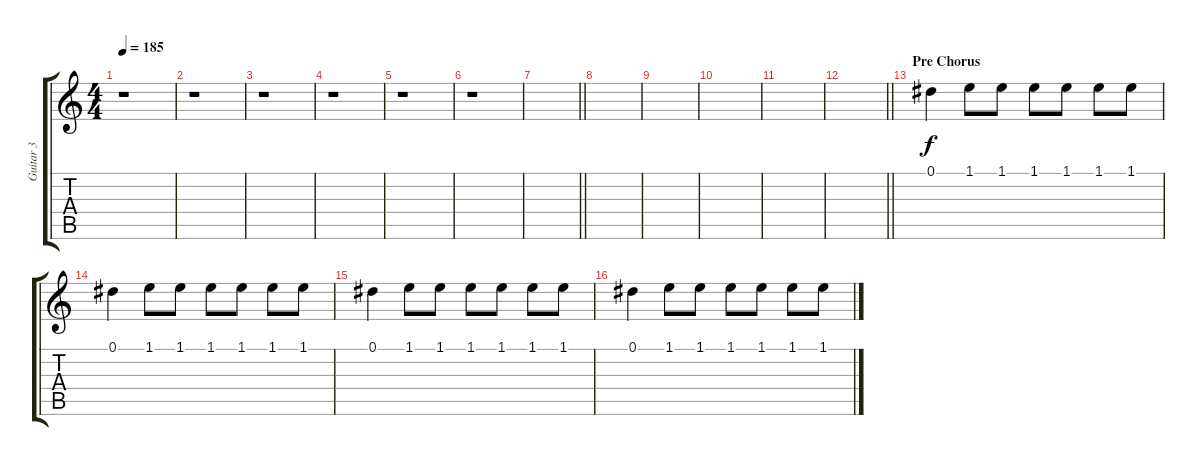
\track ("Guitar 3" "Guitar 3") {instrument distortionguitar}
\staff {score tabs}
\tuning (Eb4 Bb3 Gb3 Db3 Ab2 Eb2) {hide}
\ts (4 4)
\tempo 185
\clef g2
\ks c
r.1{dy f} |
r.1 |
r.1 |
r.1 |
r.1 |
r.1 |
\barLineRight lightlight
|
|
|
|
|
\barLineRight lightlight
|
\section ("" "Pre Chorus")
0.1.4 1.1.8 1.1.8 1.1.8 1.1.8 1.1.8 1.1.8 |
0.1.4 1.1.8 1.1.8 1.1.8 1.1.8 1.1.8 1.1.8 |
0.1.4 1.1.8 1.1.8 1.1.8 1.1.8 1.1.8 1.1.8 |
0.1.4 1.1.8 1.1.8 1.1.8 1.1.8 1.1.8 1.1.8
